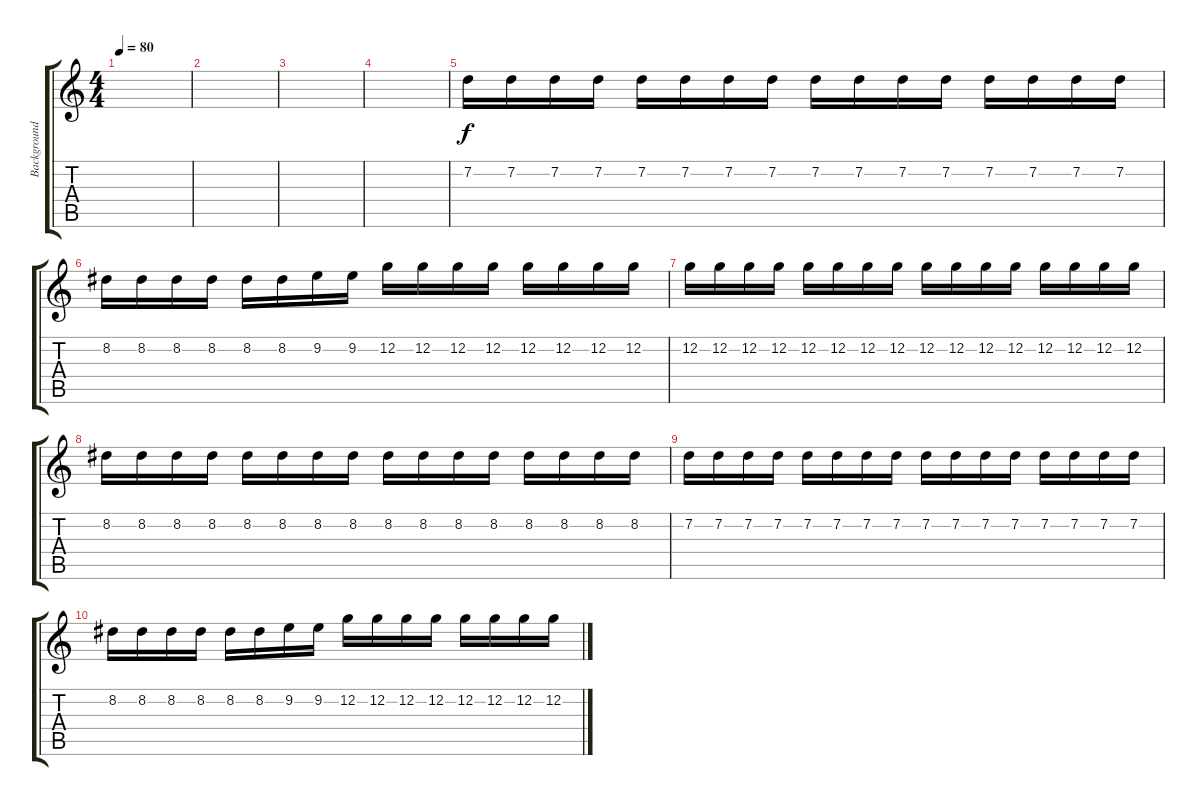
\track ("Background" "Background") {instrument acousticguitarnylon}
\staff {score tabs}
\tuning (C4 G3 Eb3 Bb2 F2 C2) {hide}
\ts (4 4)
\tempo 80
\clef g2
\ks c
|
|
|
|
7.2.16 7.2.16 7.2.16 7.2.16 7.2.16 7.2.16 7.2.16 7.2.16 7.2.16 7.2.16 7.2.16 7.2.16 7.2.16 7.2.16 7.2.16 7.2.16 |
8.2.16 8.2.16 8.2.16 8.2.16 8.2.16 8.2.16 9.2.16 9.2.16 12.2.16 12.2.16 12.2.16 12.2.16 12.2.16 12.2.16 12.2.16 12.2.16 |
12.2.16 12.2.16 12.2.16 12.2.16 12.2.16 12.2.16 12.2.16 12.2.16 12.2.16 12.2.16 12.2.16 12.2.16 12.2.16 12.2.16 12.2.16 12.2.16 |
8.2.16 8.2.16 8.2.16 8.2.16 8.2.16 8.2.16 8.2.16 8.2.16 8.2.16 8.2.16 8.2.16 8.2.16 8.2.16 8.2.16 8.2.16 8.2.16 |
7.2.16 7.2.16 7.2.16 7.2.16 7.2.16 7.2.16 7.2.16 7.2.16 7.2.16 7.2.16 7.2.16 7.2.16 7.2.16 7.2.16 7.2.16 7.2.16 |
8.2.16 8.2.16 8.2.16 8.2.16 8.2.16 8.2.16 9.2.16 9.2.16 12.2.16 12.2.16 12.2.16 12.2.16 12.2.16 12.2.16 12.2.16 12.2.16
